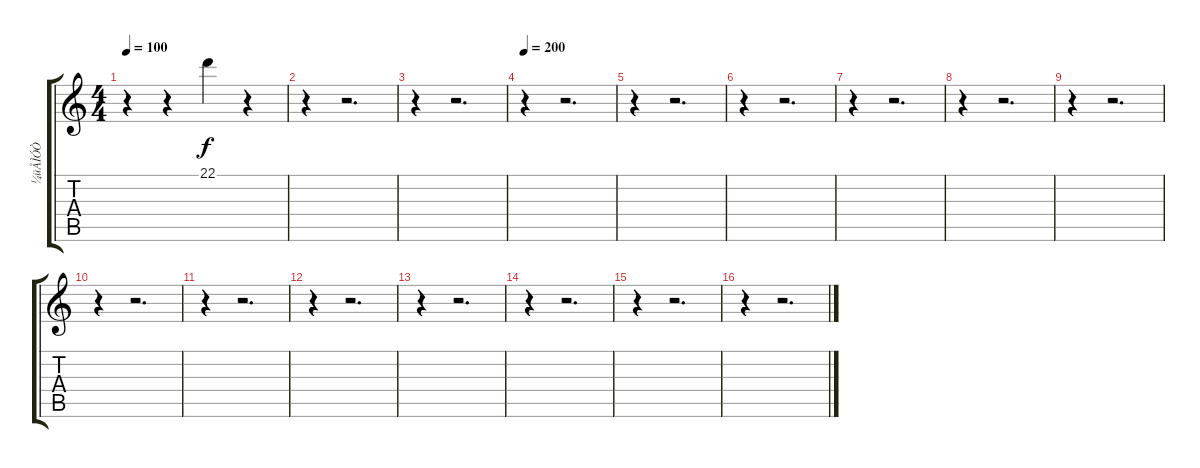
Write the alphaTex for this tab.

\track ("¼üÅÌÓÒ" "¼üÅÌÓÒ") {instrument violin}
\staff {score tabs}
\tuning (E4 B3 G3 D3 A2 E2) {hide}
\ts (4 4)
\tempo 100
\clef g2
\ks c
r.4{dy f} r.4 22.1.4 r.4 |
r.4 r.2{d} |
r.4 r.2{d} |
\tempo 200
r.4 r.2{d} |
r.4 r.2{d} |
r.4 r.2{d} |
r.4 r.2{d} |
r.4 r.2{d} |
r.4 r.2{d} |
r.4 r.2{d} |
r.4 r.2{d} |
r.4 r.2{d} |
r.4 r.2{d} |
r.4 r.2{d} |
r.4 r.2{d} |
r.4 r.2{d}
